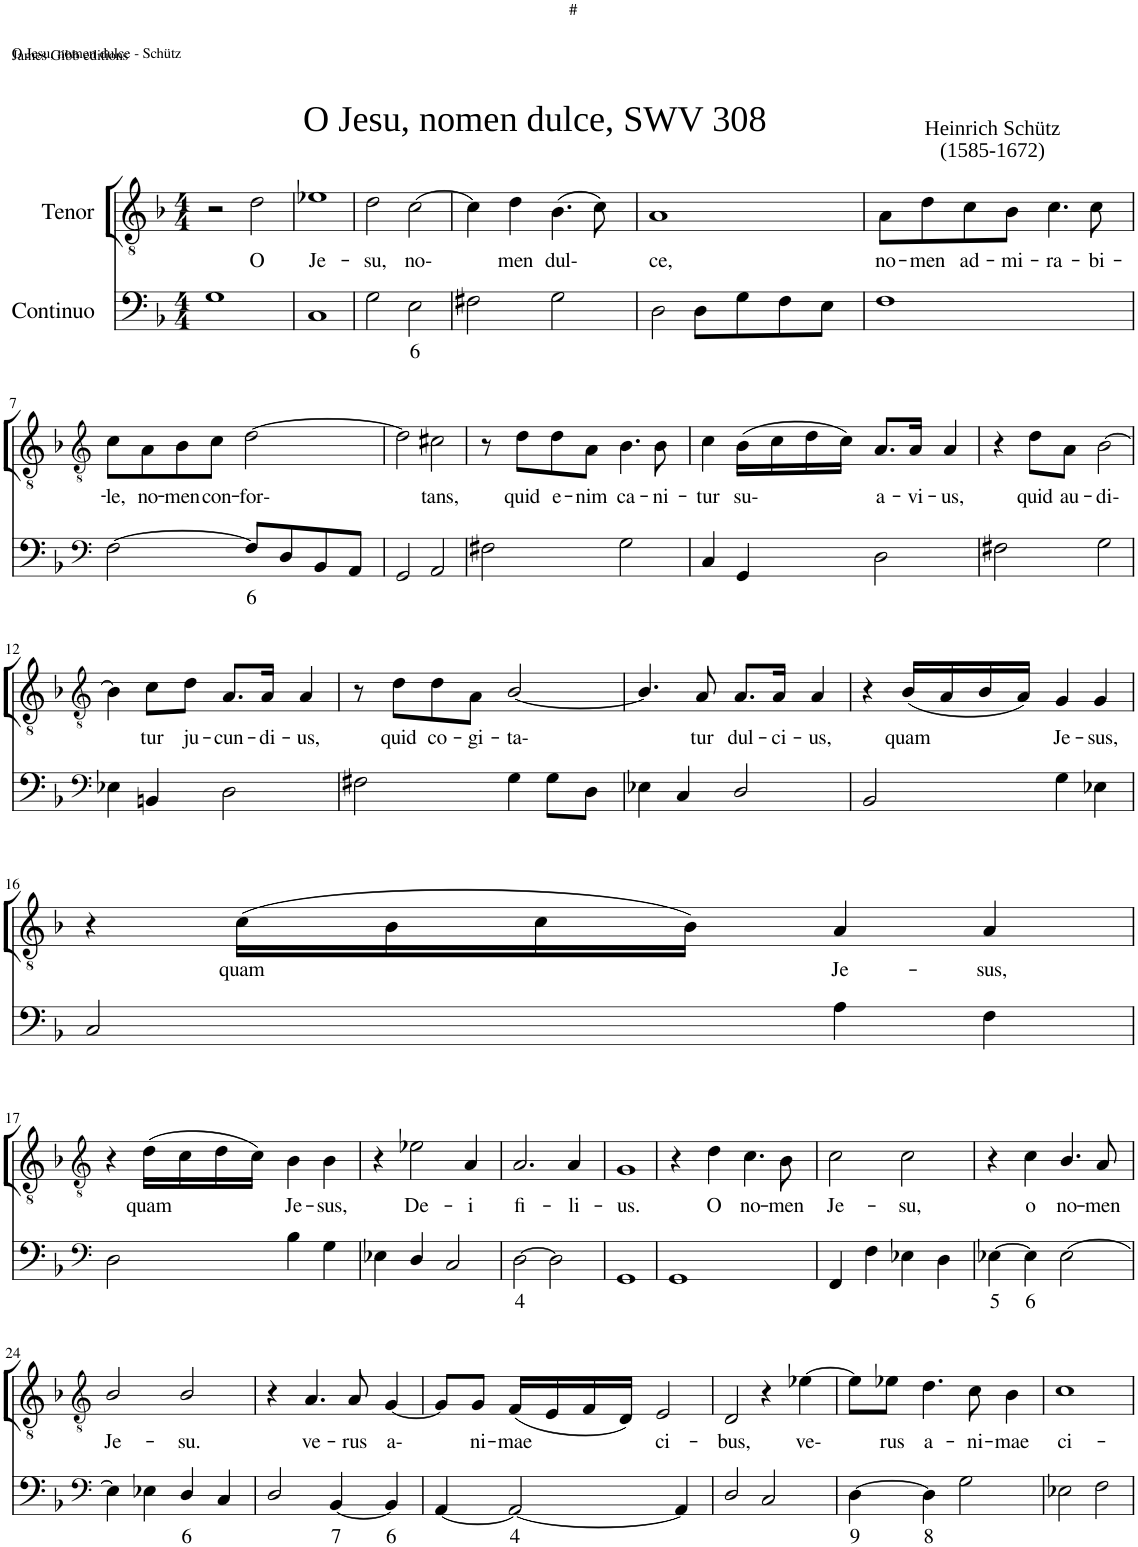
**kern	**text	**kern	**text
*part2	*part2	*part1	*part1
*staff2	*staff2	*staff1	*staff1
*I"Continuo	*	*I"Tenor	*
*clefF4	*	*clefGv2	*
*k[b-]	*	*k[b-]	*
*M4/4	*	*M4/4	*
=1	=1	=1	=1
!	!	!LO:TX:a:t=O Jesu, nomen dulce, SWV 308	!
!	!	!LO:TX:a:t=Heinrich Schütz	!
!	!	!LO:TX:a:t=(1585-1672)	!
1G	.	2r	.
!	!	!	!LO:LY:b
.	.	2d\	O
=2	=2	=2	=2
!	!	!	!LO:LY:b
1C	.	1e-X	Je-
=3	=3	=3	=3
!	!	!	!LO:LY:b
2G\	.	2d\	su,
!	!LO:LY:b	!	!LO:LY:b
2E\	6	[2c\	no-
=4	=4	=4	=4
2F#X\	.	4c\]	.
!	!	!	!LO:LY:b
.	.	4d\	men
!	!	!	!LO:LY:b
2G\	.	(4.B-\	dul-
.	.	8c\)	.
=5	=5	=5	=5
!	!	!	!LO:LY:b
2D\	.	1A	ce,
8D\L	.	.	.
8G\	.	.	.
8F\	.	.	.
8E\J	.	.	.
=6	=6	=6	=6
!	!	!	!LO:LY:b
1F	.	8A\L	no-
!	!	!	!LO:LY:b
.	.	8d\	men
!	!	!	!LO:LY:b
.	.	8c\	ad-
!	!	!	!LO:LY:b
.	.	8B-\J	mi-
!	!	!	!LO:LY:b
.	.	4.c\	ra-
!	!	!	!LO:LY:b
.	.	8c\	bi-
!!LO:LB:g=z
=7	=7	=7	=7
*clefF4	*	*clefGv2	*
!	!	!	!LO:LY:b
[2F\	.	8c\L	le,
!	!	!	!LO:LY:b
.	.	8A\	no-
!	!	!	!LO:LY:b
.	.	8B-\	men
!	!	!	!LO:LY:b
.	.	8c\J	con-
!	!LO:LY:b	!	!LO:LY:b
8F/L]	6	[2d\	for-
8D/	.	.	.
8BB-/	.	.	.
8AA/J	.	.	.
=8	=8	=8	=8
2GG/	.	2d\]	.
!	!	!	!LO:LY:b
2AA/	.	2c#X\	tans,
=9	=9	=9	=9
2F#X\	.	8r	.
!	!	!	!LO:LY:b
.	.	8d\L	quid
!	!	!	!LO:LY:b
.	.	8d\	e-
!	!	!	!LO:LY:b
.	.	8A\J	nim
!	!	!	!LO:LY:b
2G\	.	4.B-\	ca-
!	!	!	!LO:LY:b
.	.	8B-\	ni-
=10	=10	=10	=10
!	!	!	!LO:LY:b
4C/	.	4c\	tur
!	!	!	!LO:LY:b
4GG/	.	(16B-\LL	su-
.	.	16c\	.
.	.	16d\	.
.	.	16c\JJ)	.
!	!	!	!LO:LY:b
2D\	.	8.A/L	a-
!	!	!	!LO:LY:b
.	.	16A/Jk	vi-
!	!	!	!LO:LY:b
.	.	4A/	us,
=11	=11	=11	=11
2F#X\	.	4r	.
!	!	!	!LO:LY:b
.	.	8d\L	quid
!	!	!	!LO:LY:b
.	.	8A\J	au-
!	!	!	!LO:LY:b
2G\	.	[2B-\	di-
!!LO:LB:g=z
=12	=12	=12	=12
*clefF4	*	*clefGv2	*
4E-X\	.	4B-\]	.
!	!	!	!LO:LY:b
4BBn/	.	8c\L	tur
!	!	!	!LO:LY:b
.	.	8d\J	ju-
!	!	!	!LO:LY:b
2D\	.	8.A/L	cun-
!	!	!	!LO:LY:b
.	.	16A/Jk	di-
!	!	!	!LO:LY:b
.	.	4A/	us,
=13	=13	=13	=13
2F#X\	.	8r	.
!	!	!	!LO:LY:b
.	.	8d\L	quid
!	!	!	!LO:LY:b
.	.	8d\	co-
!	!	!	!LO:LY:b
.	.	8A\J	gi-
!	!	!	!LO:LY:b
4G\	.	[2B-/	ta-
8G\L	.	.	.
8D\J	.	.	.
=14	=14	=14	=14
4E-X\	.	4.B-/]	.
4C/	.	.	.
!	!	!	!LO:LY:b
.	.	8A/	tur
!	!	!	!LO:LY:b
2D/	.	8.A/L	dul-
!	!	!	!LO:LY:b
.	.	16A/Jk	ci-
!	!	!	!LO:LY:b
.	.	4A/	us,
=15	=15	=15	=15
2BB-/	.	4r	.
!	!	!	!LO:LY:b
.	.	(16B-/LL	quam
.	.	16A/	.
.	.	16B-/	.
.	.	16A/JJ)	.
!	!	!	!LO:LY:b
4G\	.	4G/	Je-
!	!	!	!LO:LY:b
4E-X\	.	4G/	sus,
!!LO:LB:g=z
=16	=16	=16	=16
2C/	.	4r	.
!	!	!	!LO:LY:b
.	.	(16c\LL	quam
.	.	16B-\	.
.	.	16c\	.
.	.	16B-\JJ)	.
!	!	!	!LO:LY:b
4A\	.	4A/	Je-
!	!	!	!LO:LY:b
4F\	.	4A/	sus,
!!LO:LB:g=z
=17	=17	=17	=17
*clefF4	*	*clefGv2	*
2D\	.	4r	.
!	!	!	!LO:LY:b
.	.	(16d\LL	quam
.	.	16c\	.
.	.	16d\	.
.	.	16c\JJ)	.
!	!	!	!LO:LY:b
4B-\	.	4B-\	Je-
!	!	!	!LO:LY:b
4G\	.	4B-\	sus,
=18	=18	=18	=18
4E-X\	.	4r	.
!	!	!	!LO:LY:b
4D/	.	2e-X\	De-
2C/	.	.	.
!	!	!	!LO:LY:b
.	.	4A/	i
=19	=19	=19	=19
!	!LO:LY:b	!	!LO:LY:b
[2D\	4	2.A/	fi-
2D\]	.	.	.
!	!	!	!LO:LY:b
.	.	4A/	li-
=20	=20	=20	=20
!	!	!	!LO:LY:b
1GG	.	1G	us.
=21	=21	=21	=21
1GG	.	4r	.
!	!	!	!LO:LY:b
.	.	4d\	O
!	!	!	!LO:LY:b
.	.	4.c\	no-
!	!	!	!LO:LY:b
.	.	8B-\	men
=22	=22	=22	=22
!	!	!	!LO:LY:b
4FF/	.	2c\	Je-
4F\	.	.	.
!	!	!	!LO:LY:b
4E-X\	.	2c\	su,
4D\	.	.	.
=23	=23	=23	=23
!	!LO:LY:b	!	!
[4E-X\	5	4r	.
!	!LO:LY:b	!	!LO:LY:b
4E-\]	6	4c\	o
!	!	!	!LO:LY:b
[2E-\	.	4.B-/	no-
!	!	!	!LO:LY:b
.	.	8A/	men
!!LO:LB:g=z
=24	=24	=24	=24
*clefF4	*	*clefGv2	*
!	!	!	!LO:LY:b
4E-\]	.	2B-/	Je-
4E-X\	.	.	.
!	!LO:LY:b	!	!LO:LY:b
4D/	6	2B-/	su.
4C/	.	.	.
=25	=25	=25	=25
2D/	.	4r	.
!	!	!	!LO:LY:b
.	.	4.A/	ve-
!	!LO:LY:b	!	!
[4BB-/	7	.	.
!	!	!	!LO:LY:b
.	.	8A/	rus
!	!LO:LY:b	!	!LO:LY:b
4BB-/]	6	[4G/	a-
=26	=26	=26	=26
[4AA/	.	8G/L]	.
!	!	!	!LO:LY:b
.	.	8G/J	ni-
!	!LO:LY:b	!	!LO:LY:b
2AA/_	4	(16F/LL	mae
.	.	16E/	.
.	.	16F/	.
.	.	16D/JJ)	.
!	!	!	!LO:LY:b
.	.	2E/	ci-
4AA/]	.	.	.
=27	=27	=27	=27
!	!	!	!LO:LY:b
2D/	.	2D/	bus,
2C/	.	4r	.
!	!	!	!LO:LY:b
.	.	[4e-X\	ve-
=28	=28	=28	=28
!	!LO:LY:b	!	!
[4D\	9	8e-\L]	.
!	!	!	!LO:LY:b
.	.	8e-X\J	rus
!	!LO:LY:b	!	!LO:LY:b
4D\]	8	4.d\	a-
2G\	.	.	.
!	!	!	!LO:LY:b
.	.	8c\	ni-
!	!	!	!LO:LY:b
.	.	4B-\	mae
=29	=29	=29	=29
!	!	!	!LO:LY:b
2E-X\	.	1c	ci-
2F\	.	.	.
=	=	=	=
*-	*-	*-	*-
